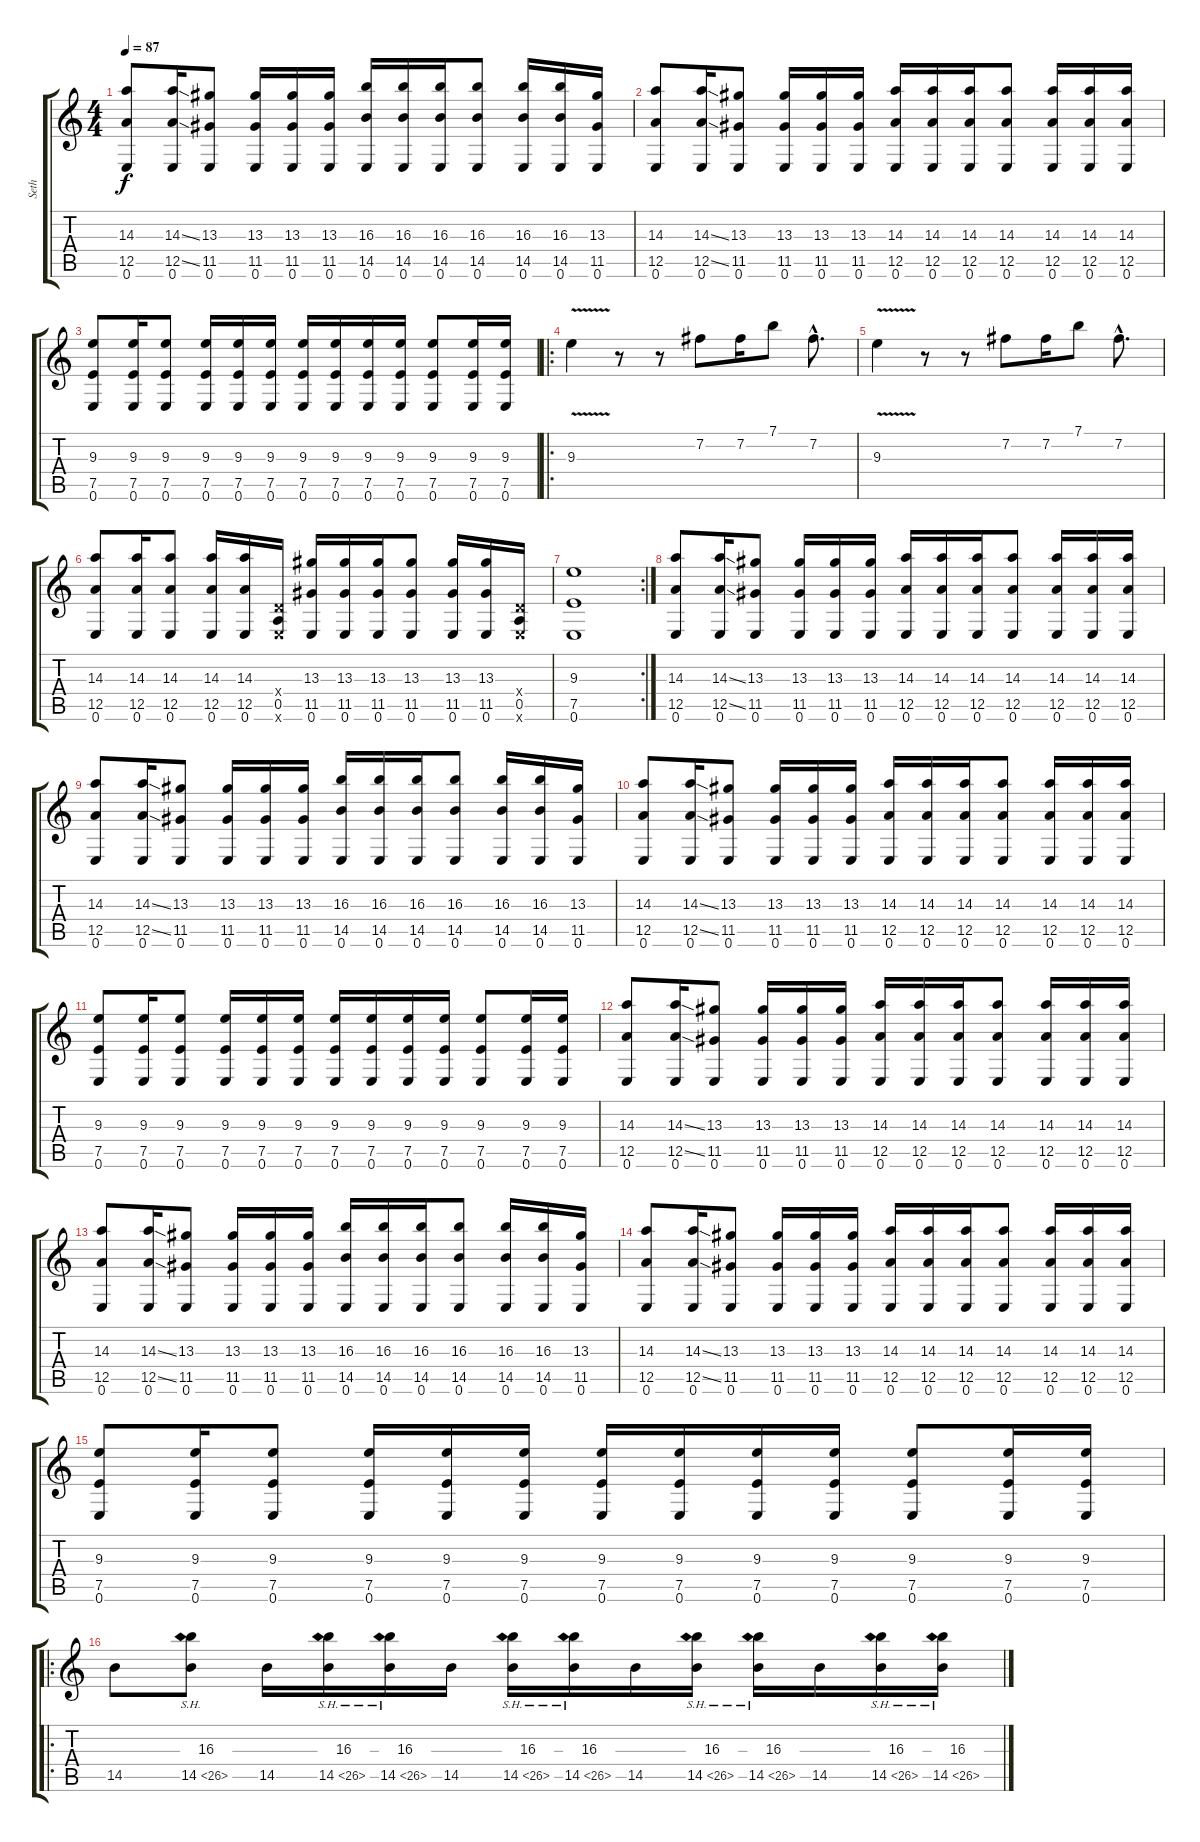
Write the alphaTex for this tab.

\track ("Seth" "Seth") {instrument distortionguitar}
\staff {score tabs}
\tuning (E4 B3 G3 D3 A2 E2) {hide}
\ts (4 4)
\tempo 87
\clef g2
\ks c
(14.3 12.5 0.6).8{dy f} (14.3{ss} 12.5{ss} 0.6).16 (13.3 11.5 0.6).8 (13.3 11.5 0.6).16 (13.3 11.5 0.6).16 (13.3 11.5 0.6).16 (16.3 14.5 0.6).16 (16.3 14.5 0.6).16 (16.3 14.5 0.6).16 (16.3 14.5 0.6).8 (16.3 14.5 0.6).16 (16.3 14.5 0.6).16 (13.3 11.5 0.6).16 |
(14.3 12.5 0.6).8 (14.3{ss} 12.5{ss} 0.6).16 (13.3 11.5 0.6).8 (13.3 11.5 0.6).16 (13.3 11.5 0.6).16 (13.3 11.5 0.6).16 (14.3 12.5 0.6).16 (14.3 12.5 0.6).16 (14.3 12.5 0.6).16 (14.3 12.5 0.6).8 (14.3 12.5 0.6).16 (14.3 12.5 0.6).16 (14.3 12.5 0.6).16 |
(9.3 7.5 0.6).8 (9.3 7.5 0.6).16 (9.3 7.5 0.6).8 (9.3 7.5 0.6).16 (9.3 7.5 0.6).16 (9.3 7.5 0.6).16 (9.3 7.5 0.6).16 (9.3 7.5 0.6).16 (9.3 7.5 0.6).16 (9.3 7.5 0.6).16 (9.3 7.5 0.6).8 (9.3 7.5 0.6).16 (9.3 7.5 0.6).16 |
\ro
9.3{v}.4{instrument electricguitarjazz} r.8 r.8 7.2.8 7.2.16 7.1.8 7.2{hac}.8{d} |
9.3{v}.4{instrument electricguitarjazz} r.8 r.8 7.2.8 7.2.16 7.1.8 7.2{hac}.8{d} |
(14.3 12.5 0.6).8{instrument distortionguitar} (14.3 12.5 0.6).16 (14.3 12.5 0.6).8 (14.3 12.5 0.6).16 (14.3 12.5 0.6).16 (0.4{x} 0.5 0.6{x}).16 (13.3 11.5 0.6).16 (13.3 11.5 0.6).16 (13.3 11.5 0.6).16 (13.3 11.5 0.6).8 (13.3 11.5 0.6).16 (13.3 11.5 0.6).16 (0.4{x} 0.5 0.6{x}).16 |
\rc 2
(9.3 7.5 0.6).1 |
(14.3 12.5 0.6).8 (14.3{ss} 12.5{ss} 0.6).16 (13.3 11.5 0.6).8 (13.3 11.5 0.6).16 (13.3 11.5 0.6).16 (13.3 11.5 0.6).16 (14.3 12.5 0.6).16 (14.3 12.5 0.6).16 (14.3 12.5 0.6).16 (14.3 12.5 0.6).8 (14.3 12.5 0.6).16 (14.3 12.5 0.6).16 (14.3 12.5 0.6).16 |
(14.3 12.5 0.6).8 (14.3{ss} 12.5{ss} 0.6).16 (13.3 11.5 0.6).8 (13.3 11.5 0.6).16 (13.3 11.5 0.6).16 (13.3 11.5 0.6).16 (16.3 14.5 0.6).16 (16.3 14.5 0.6).16 (16.3 14.5 0.6).16 (16.3 14.5 0.6).8 (16.3 14.5 0.6).16 (16.3 14.5 0.6).16 (13.3 11.5 0.6).16 |
(14.3 12.5 0.6).8 (14.3{ss} 12.5{ss} 0.6).16 (13.3 11.5 0.6).8 (13.3 11.5 0.6).16 (13.3 11.5 0.6).16 (13.3 11.5 0.6).16 (14.3 12.5 0.6).16 (14.3 12.5 0.6).16 (14.3 12.5 0.6).16 (14.3 12.5 0.6).8 (14.3 12.5 0.6).16 (14.3 12.5 0.6).16 (14.3 12.5 0.6).16 |
(9.3 7.5 0.6).8 (9.3 7.5 0.6).16 (9.3 7.5 0.6).8 (9.3 7.5 0.6).16 (9.3 7.5 0.6).16 (9.3 7.5 0.6).16 (9.3 7.5 0.6).16 (9.3 7.5 0.6).16 (9.3 7.5 0.6).16 (9.3 7.5 0.6).16 (9.3 7.5 0.6).8 (9.3 7.5 0.6).16 (9.3 7.5 0.6).16 |
(14.3 12.5 0.6).8 (14.3{ss} 12.5{ss} 0.6).16 (13.3 11.5 0.6).8 (13.3 11.5 0.6).16 (13.3 11.5 0.6).16 (13.3 11.5 0.6).16 (14.3 12.5 0.6).16 (14.3 12.5 0.6).16 (14.3 12.5 0.6).16 (14.3 12.5 0.6).8 (14.3 12.5 0.6).16 (14.3 12.5 0.6).16 (14.3 12.5 0.6).16 |
(14.3 12.5 0.6).8 (14.3{ss} 12.5{ss} 0.6).16 (13.3 11.5 0.6).8 (13.3 11.5 0.6).16 (13.3 11.5 0.6).16 (13.3 11.5 0.6).16 (16.3 14.5 0.6).16 (16.3 14.5 0.6).16 (16.3 14.5 0.6).16 (16.3 14.5 0.6).8 (16.3 14.5 0.6).16 (16.3 14.5 0.6).16 (13.3 11.5 0.6).16 |
(14.3 12.5 0.6).8 (14.3{ss} 12.5{ss} 0.6).16 (13.3 11.5 0.6).8 (13.3 11.5 0.6).16 (13.3 11.5 0.6).16 (13.3 11.5 0.6).16 (14.3 12.5 0.6).16 (14.3 12.5 0.6).16 (14.3 12.5 0.6).16 (14.3 12.5 0.6).8 (14.3 12.5 0.6).16 (14.3 12.5 0.6).16 (14.3 12.5 0.6).16 |
(9.3 7.5 0.6).8 (9.3 7.5 0.6).16 (9.3 7.5 0.6).8 (9.3 7.5 0.6).16 (9.3 7.5 0.6).16 (9.3 7.5 0.6).16 (9.3 7.5 0.6).16 (9.3 7.5 0.6).16 (9.3 7.5 0.6).16 (9.3 7.5 0.6).16 (9.3 7.5 0.6).8 (9.3 7.5 0.6).16 (9.3 7.5 0.6).16 |
\ro
14.5.8 (16.3 14.5{sh 12}).8 14.5.16 (16.3 14.5{sh 12}).16 (16.3 14.5{sh 12}).16 14.5.16 (16.3 14.5{sh 12}).16 (16.3 14.5{sh 12}).16 14.5.16 (16.3 14.5{sh 12}).16 (16.3 14.5{sh 12}).16 14.5.16 (16.3 14.5{sh 12}).16 (16.3 14.5{sh 12}).16
